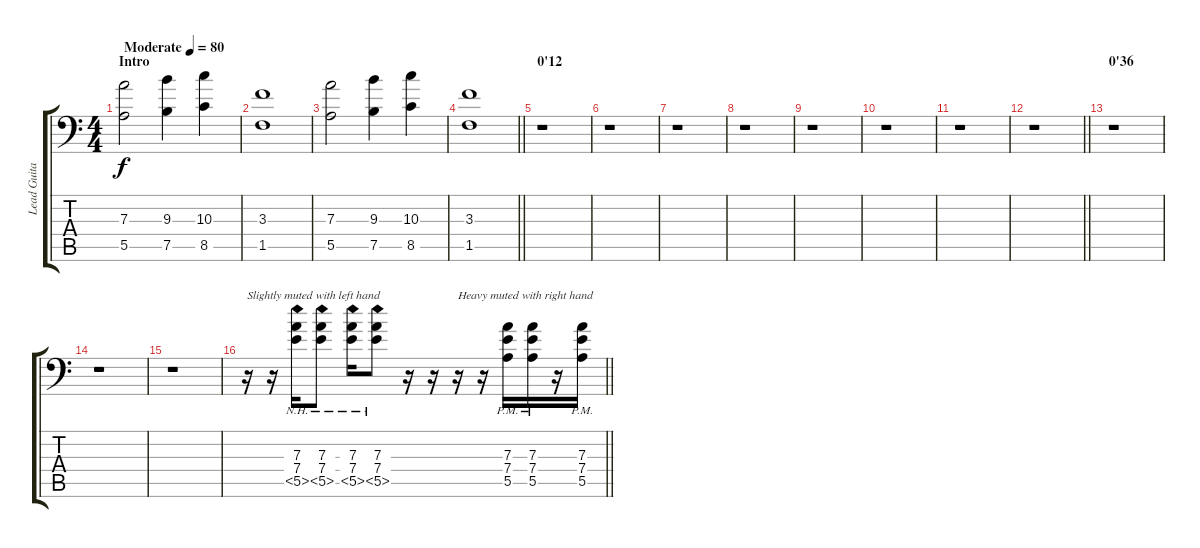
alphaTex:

\track ("Lead Guitar" "Lead Guita") {instrument distortionguitar}
\staff {score tabs}
\tuning (B3 Gb3 D3 A2 E2 A1) {hide}
\ts (4 4)
\section ("" "Intro")
\tempo (80 "Moderate")
\clef f4
\ks c
(7.3 5.5).2{dy f instrument distortionguitar} (9.3 7.5).4 (10.3 8.5).4 |
(3.3 1.5).1 |
(7.3 5.5).2 (9.3 7.5).4 (10.3 8.5).4 |
\barLineRight lightlight
(3.3 1.5).1 |
\section ("" "0'12")
r.1 |
r.1 |
r.1 |
r.1 |
r.1 |
r.1 |
r.1 |
\barLineRight lightlight
r.1 |
\section ("" "0'36")
r.1 |
r.1 |
r.1 |
\barLineRight lightlight
r.16{txt "Slightly muted with left hand"} r.16 (7.3 7.4 5.5{nh}).16 (7.3 7.4 5.5{nh}).8 (7.3 7.4 5.5{nh}).16 (7.3 7.4 5.5{nh}).8 r.16 r.16 r.16{txt "Heavy muted with right hand"} r.16 (7.3{pm} 7.4{pm} 5.5{pm}).16 (7.3{pm} 7.4{pm} 5.5{pm}).16 r.16 (7.3{pm} 7.4{pm} 5.5{pm}).16
